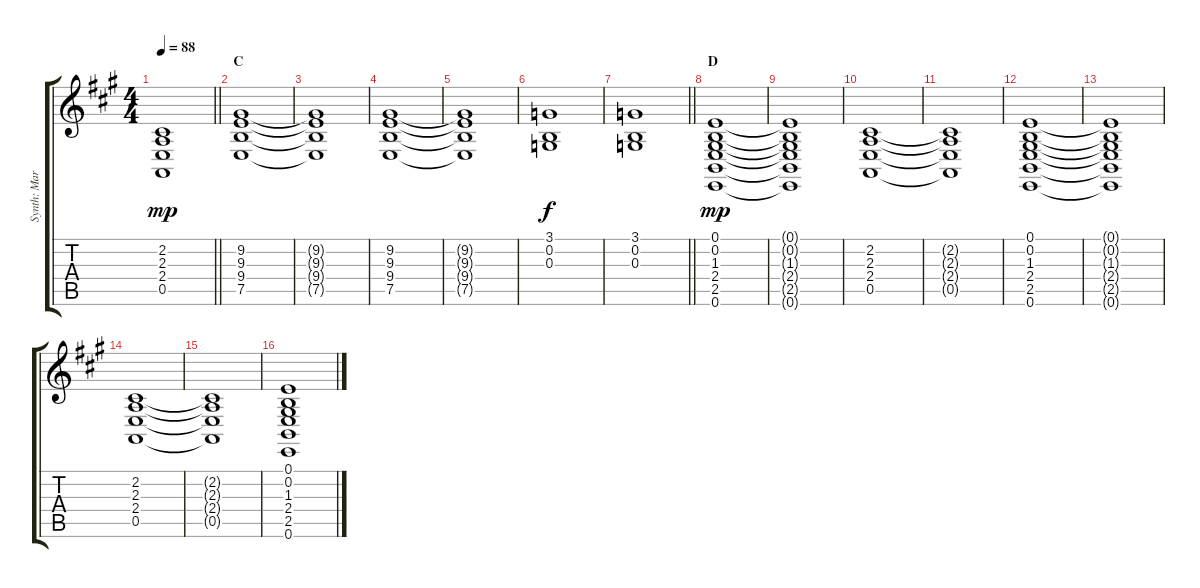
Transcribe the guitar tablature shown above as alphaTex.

\track ("Synth: Marty" "Synth: Mar") {instrument stringensemble1}
\staff {score tabs}
\tuning (E4 B3 G3 D3 A2 E2) {hide}
\ts (4 4)
\tempo 88
\clef g2
\barLineRight lightlight
\ks a
(2.2{t} 2.3{t} 2.4{t} 0.5{t}).1{dy mp} |
\section ("" "C")
(9.2 9.3 9.4 7.5).1 |
(9.2{t} 9.3{t} 9.4{t} 7.5{t}).1 |
(9.2 9.3 9.4 7.5).1 |
(9.2{t} 9.3{t} 9.4{t} 7.5{t}).1 |
(3.1 0.2 0.3).1{dy f} |
\barLineRight lightlight
(3.1 0.2 0.3).1 |
\section ("" "D")
(0.1 0.2 1.3 2.4 2.5 0.6).1{dy mp} |
(0.1{t} 0.2{t} 1.3{t} 2.4{t} 2.5{t} 0.6{t}).1 |
(2.2 2.3 2.4 0.5).1 |
(2.2{t} 2.3{t} 2.4{t} 0.5{t}).1 |
(0.1 0.2 1.3 2.4 2.5 0.6).1 |
(0.1{t} 0.2{t} 1.3{t} 2.4{t} 2.5{t} 0.6{t}).1 |
(2.2 2.3 2.4 0.5).1 |
(2.2{t} 2.3{t} 2.4{t} 0.5{t}).1 |
(0.1 0.2 1.3 2.4 2.5 0.6).1
